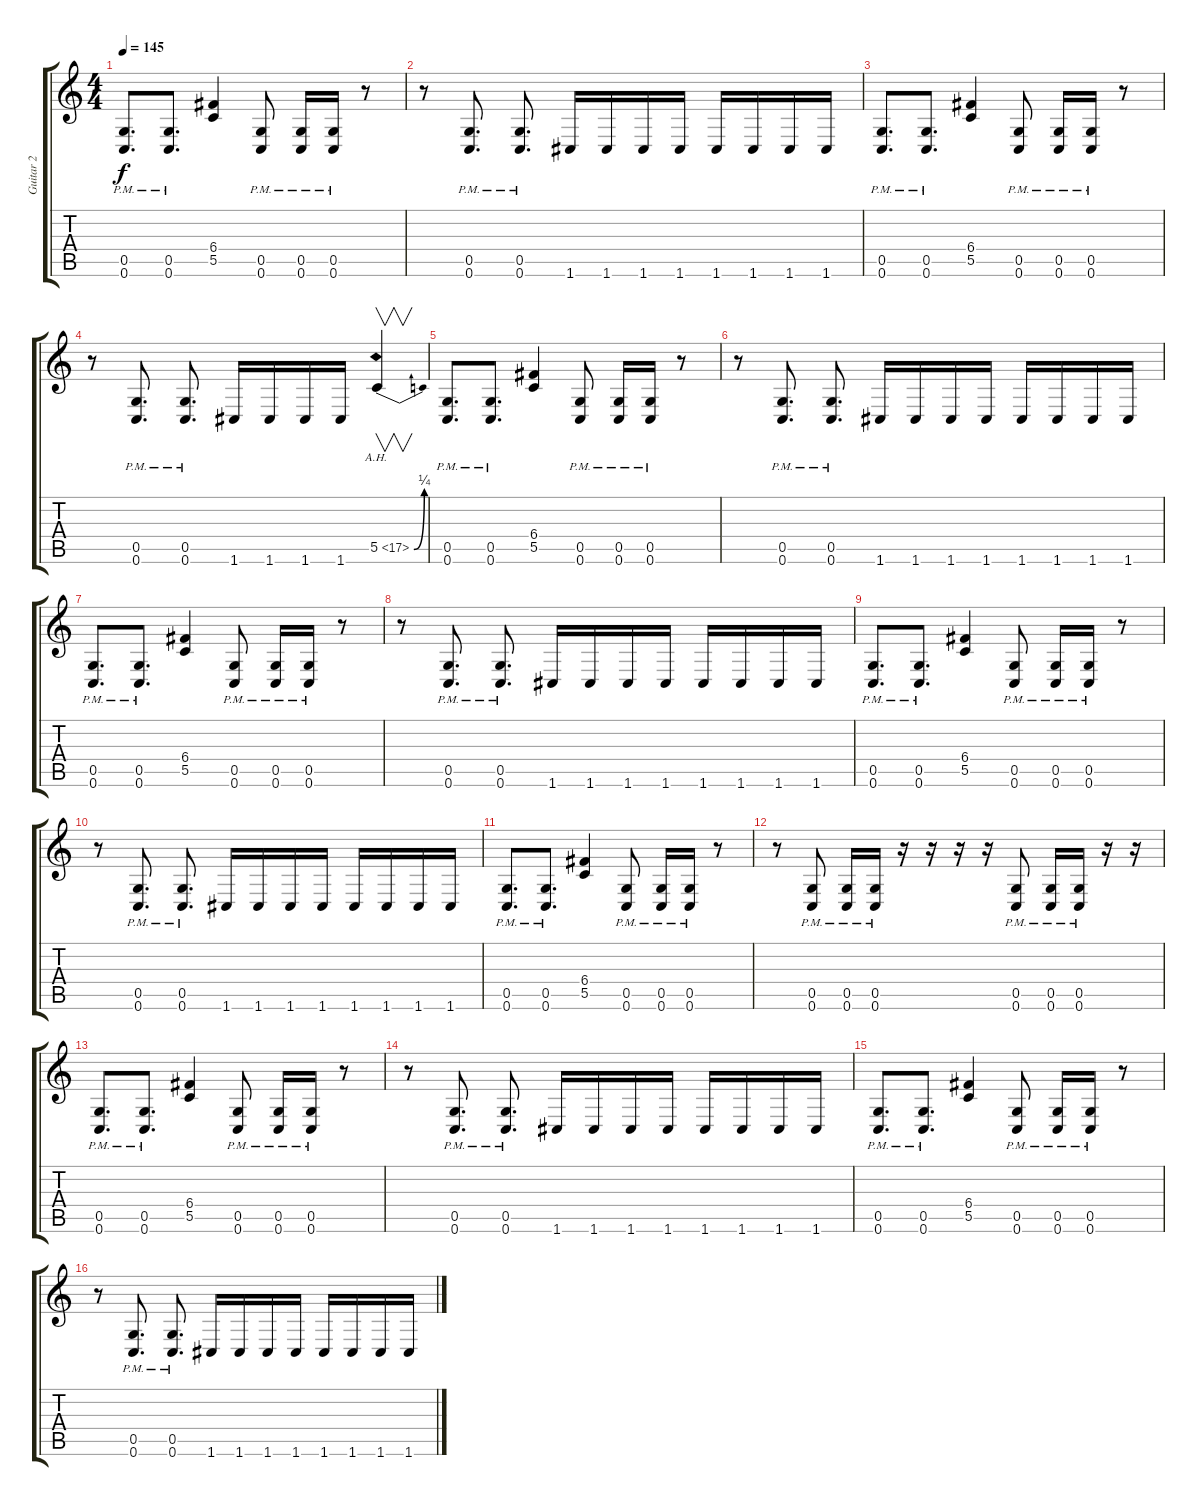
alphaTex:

\track ("Guitar 2" "Guitar 2") {instrument distortionguitar}
\staff {score tabs}
\tuning (D4 A3 F3 C3 G2 C2) {hide}
\ts (4 4)
\section ("" "")
\tempo 145
\clef g2
\ks c
(0.5{pm} 0.6{pm}).8{d dy f} (0.5{pm} 0.6{pm}).8{d} (6.4 5.5).4 (0.5{pm} 0.6{pm}).8 (0.5{pm} 0.6{pm}).16 (0.5{pm} 0.6{pm}).16 r.8 |
r.8 (0.5{pm} 0.6{pm}).8{d} (0.5{pm} 0.6{pm}).8{d} 1.6.16 1.6.16 1.6.16 1.6.16 1.6.16 1.6.16 1.6.16 1.6.16 |
(0.5{pm} 0.6{pm}).8{d} (0.5{pm} 0.6{pm}).8{d} (6.4 5.5).4 (0.5{pm} 0.6{pm}).8 (0.5{pm} 0.6{pm}).16 (0.5{pm} 0.6).16 r.8 |
r.8 (0.5{pm} 0.6{pm}).8{d} (0.5{pm} 0.6{pm}).8{d} 1.6.16 1.6.16 1.6.16 1.6.16 5.5{be (bend 0 0 60 1) ah 12}.4{v} |
(0.5{pm} 0.6{pm}).8{d} (0.5{pm} 0.6{pm}).8{d} (6.4 5.5).4 (0.5{pm} 0.6{pm}).8 (0.5{pm} 0.6{pm}).16 (0.5{pm} 0.6{pm}).16 r.8 |
r.8 (0.5{pm} 0.6{pm}).8{d} (0.5{pm} 0.6{pm}).8{d} 1.6.16 1.6.16 1.6.16 1.6.16 1.6.16 1.6.16 1.6.16 1.6.16 |
(0.5{pm} 0.6{pm}).8{d} (0.5{pm} 0.6{pm}).8{d} (6.4 5.5).4 (0.5{pm} 0.6{pm}).8 (0.5{pm} 0.6{pm}).16 (0.5{pm} 0.6{pm}).16 r.8 |
r.8 (0.5{pm} 0.6{pm}).8{d} (0.5{pm} 0.6{pm}).8{d} 1.6.16 1.6.16 1.6.16 1.6.16 1.6.16 1.6.16 1.6.16 1.6.16 |
(0.5{pm} 0.6{pm}).8{d} (0.5{pm} 0.6{pm}).8{d} (6.4 5.5).4 (0.5{pm} 0.6{pm}).8 (0.5{pm} 0.6{pm}).16 (0.5{pm} 0.6{pm}).16 r.8 |
r.8 (0.5{pm} 0.6{pm}).8{d} (0.5{pm} 0.6{pm}).8{d} 1.6.16 1.6.16 1.6.16 1.6.16 1.6.16 1.6.16 1.6.16 1.6.16 |
(0.5{pm} 0.6{pm}).8{d} (0.5{pm} 0.6{pm}).8{d} (6.4 5.5).4 (0.5{pm} 0.6{pm}).8 (0.5{pm} 0.6{pm}).16 (0.5{pm} 0.6{pm}).16 r.8 |
r.8 (0.5 0.6{pm}).8 (0.5 0.6{pm}).16 (0.5 0.6{pm}).16 r.16 r.16 r.16 r.16 (0.5 0.6{pm}).8 (0.5 0.6{pm}).16 (0.5 0.6{pm}).16 r.16 r.16 |
(0.5{pm} 0.6{pm}).8{d} (0.5{pm} 0.6{pm}).8{d} (6.4 5.5).4 (0.5{pm} 0.6{pm}).8 (0.5{pm} 0.6{pm}).16 (0.5{pm} 0.6{pm}).16 r.8 |
r.8 (0.5{pm} 0.6{pm}).8{d} (0.5{pm} 0.6{pm}).8{d} 1.6.16 1.6.16 1.6.16 1.6.16 1.6.16 1.6.16 1.6.16 1.6.16 |
(0.5{pm} 0.6{pm}).8{d} (0.5{pm} 0.6{pm}).8{d} (6.4 5.5).4 (0.5{pm} 0.6{pm}).8 (0.5{pm} 0.6{pm}).16 (0.5{pm} 0.6{pm}).16 r.8 |
r.8 (0.5{pm} 0.6{pm}).8{d} (0.5{pm} 0.6{pm}).8{d} 1.6.16 1.6.16 1.6.16 1.6.16 1.6.16 1.6.16 1.6.16 1.6.16
